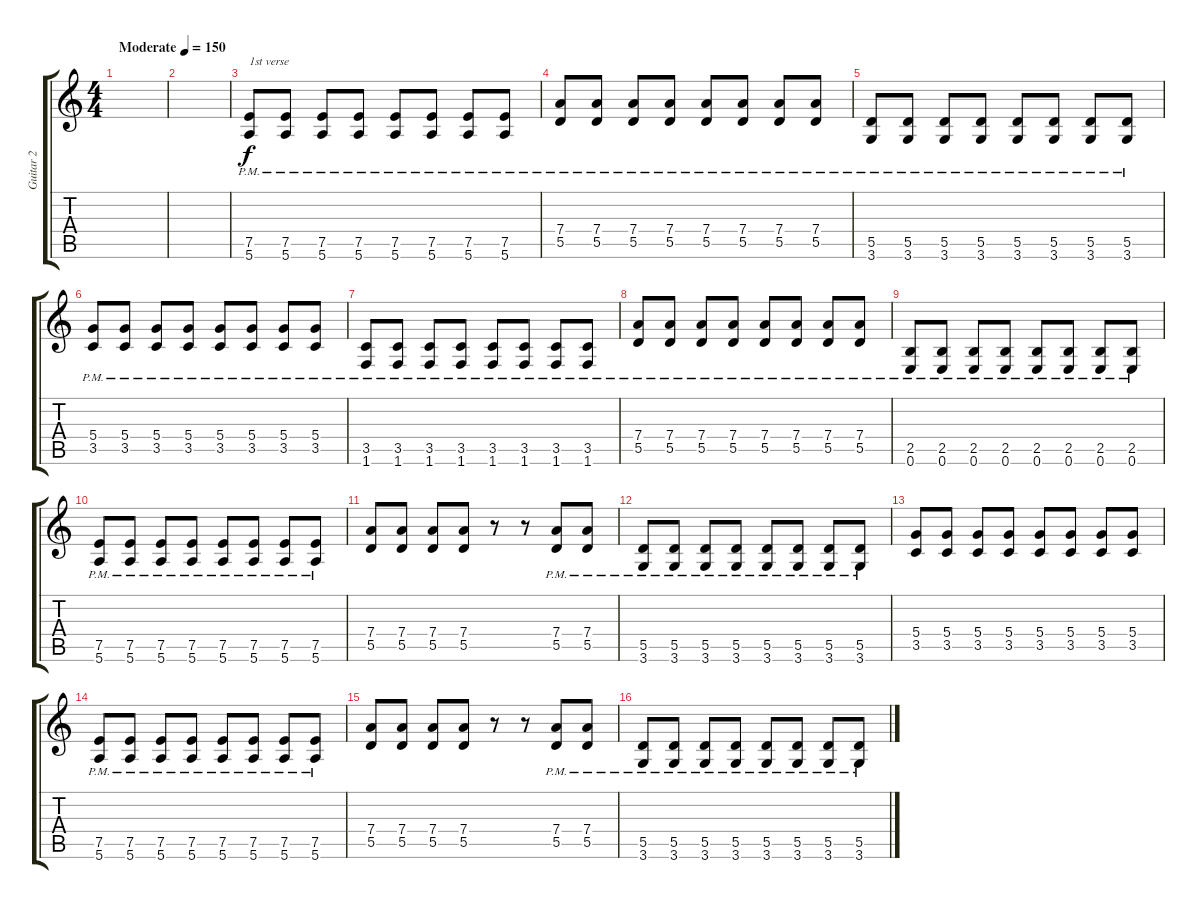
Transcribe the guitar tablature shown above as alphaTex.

\track ("Guitar 2" "Guitar 2") {instrument distortionguitar}
\staff {score tabs}
\tuning (E4 B3 G3 D3 A2 E2) {hide}
\ts (4 4)
\tempo (150 "Moderate")
\clef g2
\ks c
|
|
(7.5{pm} 5.6{pm}).8{txt "1st verse"} (7.5{pm} 5.6{pm}).8 (7.5{pm} 5.6{pm}).8 (7.5{pm} 5.6{pm}).8 (7.5{pm} 5.6{pm}).8 (7.5{pm} 5.6{pm}).8 (7.5{pm} 5.6{pm}).8 (7.5{pm} 5.6{pm}).8 |
(7.4{pm} 5.5{pm}).8 (7.4{pm} 5.5{pm}).8 (7.4{pm} 5.5{pm}).8 (7.4{pm} 5.5{pm}).8 (7.4{pm} 5.5{pm}).8 (7.4{pm} 5.5{pm}).8 (7.4{pm} 5.5{pm}).8 (7.4{pm} 5.5{pm}).8 |
(5.5{pm} 3.6{pm}).8 (5.5{pm} 3.6{pm}).8 (5.5{pm} 3.6{pm}).8 (5.5{pm} 3.6{pm}).8 (5.5{pm} 3.6{pm}).8 (5.5{pm} 3.6{pm}).8 (5.5{pm} 3.6{pm}).8 (5.5{pm} 3.6{pm}).8 |
(5.4{pm} 3.5{pm}).8 (5.4{pm} 3.5{pm}).8 (5.4{pm} 3.5{pm}).8 (5.4{pm} 3.5{pm}).8 (5.4{pm} 3.5{pm}).8 (5.4{pm} 3.5{pm}).8 (5.4{pm} 3.5{pm}).8 (5.4{pm} 3.5{pm}).8 |
(3.5{pm} 1.6{pm}).8 (3.5{pm} 1.6{pm}).8 (3.5{pm} 1.6{pm}).8 (3.5{pm} 1.6{pm}).8 (3.5{pm} 1.6{pm}).8 (3.5{pm} 1.6{pm}).8 (3.5{pm} 1.6{pm}).8 (3.5{pm} 1.6{pm}).8 |
(7.4{pm} 5.5{pm}).8 (7.4{pm} 5.5{pm}).8 (7.4{pm} 5.5{pm}).8 (7.4{pm} 5.5{pm}).8 (7.4{pm} 5.5{pm}).8 (7.4{pm} 5.5{pm}).8 (7.4{pm} 5.5{pm}).8 (7.4{pm} 5.5{pm}).8 |
(2.5{pm} 0.6{pm}).8 (2.5{pm} 0.6{pm}).8 (2.5{pm} 0.6{pm}).8 (2.5{pm} 0.6{pm}).8 (2.5{pm} 0.6{pm}).8 (2.5{pm} 0.6{pm}).8 (2.5{pm} 0.6{pm}).8 (2.5{pm} 0.6{pm}).8 |
(7.5{pm} 5.6{pm}).8 (7.5{pm} 5.6{pm}).8 (7.5{pm} 5.6{pm}).8 (7.5{pm} 5.6{pm}).8 (7.5{pm} 5.6{pm}).8 (7.5{pm} 5.6{pm}).8 (7.5{pm} 5.6{pm}).8 (7.5{pm} 5.6{pm}).8 |
(7.4 5.5).8 (7.4 5.5).8 (7.4 5.5).8 (7.4 5.5).8 r.8 r.8 (7.4{pm} 5.5{pm}).8 (7.4{pm} 5.5{pm}).8 |
(5.5{pm} 3.6{pm}).8 (5.5{pm} 3.6{pm}).8 (5.5{pm} 3.6{pm}).8 (5.5{pm} 3.6{pm}).8 (5.5{pm} 3.6{pm}).8 (5.5{pm} 3.6{pm}).8 (5.5{pm} 3.6{pm}).8 (5.5{pm} 3.6{pm}).8 |
(5.4 3.5).8 (5.4 3.5).8 (5.4 3.5).8 (5.4 3.5).8 (5.4 3.5).8 (5.4 3.5).8 (5.4 3.5).8 (5.4 3.5).8 |
(7.5{pm} 5.6{pm}).8 (7.5{pm} 5.6{pm}).8 (7.5{pm} 5.6{pm}).8 (7.5{pm} 5.6{pm}).8 (7.5{pm} 5.6{pm}).8 (7.5{pm} 5.6{pm}).8 (7.5{pm} 5.6{pm}).8 (7.5{pm} 5.6{pm}).8 |
(7.4 5.5).8 (7.4 5.5).8 (7.4 5.5).8 (7.4 5.5).8 r.8 r.8 (7.4{pm} 5.5{pm}).8 (7.4{pm} 5.5{pm}).8 |
(5.5{pm} 3.6{pm}).8 (5.5{pm} 3.6{pm}).8 (5.5{pm} 3.6{pm}).8 (5.5{pm} 3.6{pm}).8 (5.5{pm} 3.6{pm}).8 (5.5{pm} 3.6{pm}).8 (5.5{pm} 3.6{pm}).8 (5.5{pm} 3.6{pm}).8
